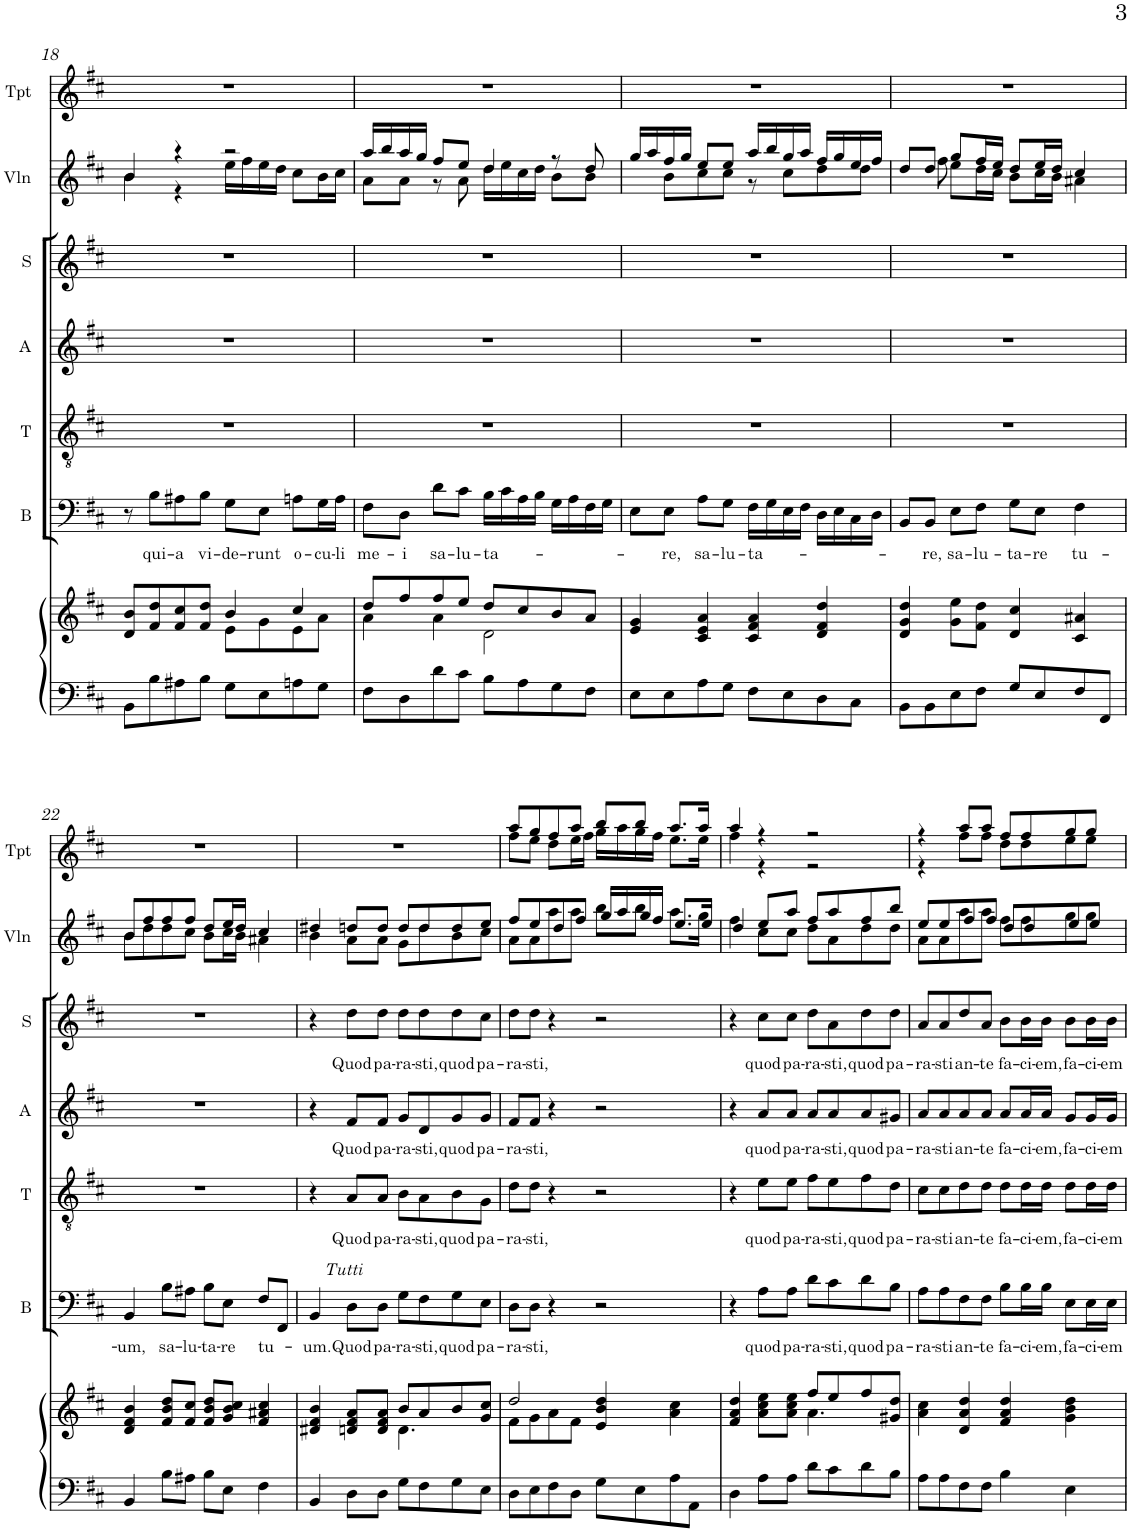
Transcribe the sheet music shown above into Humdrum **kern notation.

**kern	**kern	**kern	**text	**kern	**text	**kern	**text	**kern	**text	**kern	**kern
*part7	*part7	*part6	*part6	*part5	*part5	*part4	*part4	*part3	*part3	*part2	*part1
*staff8	*staff7	*staff6	*staff6	*staff5	*staff5	*staff4	*staff4	*staff3	*staff3	*staff2	*staff1
*I"Harpsichord	*	*I"B	*	*I"T	*	*I"A	*	*I"S	*	*I"Violin	*I"Trumpet
*I'Hpschd	*	*I'B	*	*I'T	*	*I'A	*	*I'S	*	*I'Vln	*I'Tpt
!!LO:PB:g=z
*clefF4	*clefG2	*clefF4	*	*clefGv2	*	*clefG2	*	*clefG2	*	*clefG2	*clefG2
*	*	*	*	*	*	*	*	*	*	*	*ITrd1c2
*k[f#c#]	*k[f#c#]	*k[f#c#]	*	*k[f#c#]	*	*k[f#c#]	*	*k[f#c#]	*	*k[f#c#]	*k[f#c#]
*M4/4	*M4/4	*M4/4	*	*M4/4	*	*M4/4	*	*M4/4	*	*M4/4	*M4/4
*met(c)	*met(c)	*met(c)	*	*met(c)	*	*met(c)	*	*met(c)	*	*met(c)	*met(c)
=18	=18	=18	=18	=18	=18	=18	=18	=18	=18	=18	=18
*	*^	*	*	*	*	*	*	*	*	*^	*
8BB\L	8d/ 8b/L	2ryy	8r	.	1r	.	1r	.	1r	.	4b/	4b\	1r
!	!	!	!	!LO:LY:b	!	!	!	!	!	!	!	!	!
8B\	8f#/ 8dd/	.	8B\L	qui-	.	.	.	.	.	.	.	.	.
!	!	!	!	!LO:LY:b	!	!	!	!	!	!	!	!	!
8A#X\	8f#/ 8cc#/	.	8A#X\	-a	.	.	.	.	.	.	4r	4r	.
!	!	!	!	!LO:LY:b	!	!	!	!	!	!	!	!	!
8B\J	8f#/ 8dd/J	.	8B\J	vi-	.	.	.	.	.	.	.	.	.
!	!	!	!	!LO:LY:b	!	!	!	!	!	!	!	!	!
8G\L	4b/	8e\L	8G\L	-de-	.	.	.	.	.	.	2r	16ee\LL	.
.	.	.	.	.	.	.	.	.	.	.	.	16ff#\	.
!	!	!	!	!LO:LY:b	!	!	!	!	!	!	!	!	!
8E\	.	8g\	8E\J	-runt	.	.	.	.	.	.	.	16ee\	.
.	.	.	.	.	.	.	.	.	.	.	.	16dd\JJ	.
!	!	!	!	!LO:LY:b	!	!	!	!	!	!	!	!	!
8An\	4cc#/	8e\	8An\L	o-	.	.	.	.	.	.	.	8cc#\L	.
!	!	!	!	!LO:LY:b	!	!	!	!	!	!	!	!	!
8G\J	.	8a\J	16G\L	-cu-	.	.	.	.	.	.	.	16b\L	.
!	!	!	!	!LO:LY:b	!	!	!	!	!	!	!	!	!
.	.	.	16A\JJ	-li	.	.	.	.	.	.	.	16cc#\JJ	.
=19	=19	=19	=19	=19	=19	=19	=19	=19	=19	=19	=19	=19	=19
!	!	!	!	!LO:LY:b	!	!	!	!	!	!	!	!	!
8F#\L	8dd/L	4a\	8F#\L	me-	1r	.	1r	.	1r	.	16aa/LL	8a\L	1r
.	.	.	.	.	.	.	.	.	.	.	16bb/	.	.
!	!	!	!	!LO:LY:b	!	!	!	!	!	!	!	!	!
8D\	8ff#/	.	8D\J	-i	.	.	.	.	.	.	16aa/	8a\J	.
.	.	.	.	.	.	.	.	.	.	.	16gg/JJ	.	.
!	!	!	!	!LO:LY:b	!	!	!	!	!	!	!	!	!
8d\	8ff#/	4a\	8d\L	sa-	.	.	.	.	.	.	8ff#/L	8r	.
!	!	!	!	!LO:LY:b	!	!	!	!	!	!	!	!	!
8c#\J	8ee/J	.	8c#\J	-lu-	.	.	.	.	.	.	8ee/J	8a\	.
!	!	!	!	!LO:LY:b	!	!	!	!	!	!	!	!	!
8B\L	8dd/L	2d\	16B\LL	-ta-	.	.	.	.	.	.	4dd/	16dd\LL	.
.	.	.	16c#\	.	.	.	.	.	.	.	.	16ee\	.
8A\	8cc#/	.	16A\	.	.	.	.	.	.	.	.	16cc#\	.
.	.	.	16B\JJ	.	.	.	.	.	.	.	.	16dd\JJ	.
8G\	8b/	.	16G\LL	.	.	.	.	.	.	.	8r	8b\L	.
.	.	.	16A\	.	.	.	.	.	.	.	.	.	.
8F#\J	8a/J	.	16F#\	.	.	.	.	.	.	.	8dd/	8b\J	.
.	.	.	16G\JJ	.	.	.	.	.	.	.	.	.	.
*	*v	*v	*	*	*	*	*	*	*	*	*	*	*
=20	=20	=20	=20	=20	=20	=20	=20	=20	=20	=20	=20	=20
8E\L	4e/ 4g/	8E\L	.	1r	.	1r	.	1r	.	16gg/LL	8ryy	1r
.	.	.	.	.	.	.	.	.	.	16aa/	.	.
!	!	!	!LO:LY:b	!	!	!	!	!	!	!	!	!
8E\	.	8E\J	-re,	.	.	.	.	.	.	16ff#/	8b\L	.
.	.	.	.	.	.	.	.	.	.	16gg/JJ	.	.
!	!	!	!LO:LY:b	!	!	!	!	!	!	!	!	!
8A\	4c#/ 4e/ 4a/	8A\L	sa-	.	.	.	.	.	.	8ee/L	8cc#\	.
!	!	!	!LO:LY:b	!	!	!	!	!	!	!	!	!
8G\J	.	8G\J	-lu-	.	.	.	.	.	.	8ee/J	8cc#\J	.
!	!	!	!LO:LY:b	!	!	!	!	!	!	!	!	!
8F#\L	4c#/ 4f#/ 4a/	16F#\LL	-ta-	.	.	.	.	.	.	16aa/LL	8r	.
.	.	16G\	.	.	.	.	.	.	.	16bb/	.	.
8E\	.	16E\	.	.	.	.	.	.	.	16gg/	8cc#\L	.
.	.	16F#\JJ	.	.	.	.	.	.	.	16aa/JJ	.	.
8D\	4d/ 4f#/ 4dd/	16D\LL	.	.	.	.	.	.	.	16ff#/LL	8dd\	.
.	.	16E\	.	.	.	.	.	.	.	16gg/	.	.
8C#\J	.	16C#\	.	.	.	.	.	.	.	16ee/	8dd\J	.
.	.	16D\JJ	.	.	.	.	.	.	.	16ff#/JJ	.	.
=21	=21	=21	=21	=21	=21	=21	=21	=21	=21	=21	=21	=21
8BB\L	4d/ 4g/ 4dd/	8BB/L	.	1r	.	1r	.	1r	.	8dd/L	8ryy	1r
!	!	!	!LO:LY:b	!	!	!	!	!	!	!	!	!
8BB\	.	8BB/J	-re,	.	.	.	.	.	.	8dd/J	8ff#\	.
!	!	!	!LO:LY:b	!	!	!	!	!	!	!	!	!
8E\	8g\ 8ee\L	8E\L	sa-	.	.	.	.	.	.	8gg/L	8ee\L	.
!	!	!	!LO:LY:b	!	!	!	!	!	!	!	!	!
8F#\J	8f#\ 8dd\J	8F#\J	-lu-	.	.	.	.	.	.	16ff#/L	16dd\L	.
.	.	.	.	.	.	.	.	.	.	16ee/JJ	16cc#\JJ	.
!	!	!	!LO:LY:b	!	!	!	!	!	!	!	!	!
8G/L	4d/ 4cc#/	8G\L	-ta-	.	.	.	.	.	.	8dd/L	8b\L	.
!	!	!	!LO:LY:b	!	!	!	!	!	!	!	!	!
8E/	.	8E\J	-re	.	.	.	.	.	.	16ee/L	16cc#\L	.
.	.	.	.	.	.	.	.	.	.	16dd/JJ	16b\JJ	.
!	!	!	!LO:LY:b	!	!	!	!	!	!	!	!	!
8F#/	4c#/ 4a#X/	4F#\	tu-	.	.	.	.	.	.	4cc#/	4a#X\	.
8FF#/J	.	.	.	.	.	.	.	.	.	.	.	.
!!LO:LB:g=z
=22	=22	=22	=22	=22	=22	=22	=22	=22	=22	=22	=22	=22
!	!	!	!LO:LY:b	!	!	!	!	!	!	!	!	!
4BB/	4d/ 4f#/ 4b/	4BB/	-um,	1r	.	1r	.	1r	.	8b/L	8b\L	1r
.	.	.	.	.	.	.	.	.	.	8ff#/	8dd\	.
!	!	!	!LO:LY:b	!	!	!	!	!	!	!	!	!
8B\L	8f#/ 8b/ 8dd/L	8B\L	sa-	.	.	.	.	.	.	8ff#/	8dd\	.
!	!	!	!LO:LY:b	!	!	!	!	!	!	!	!	!
8A#X\J	8f#/ 8cc#/J	8A#X\J	-lu-	.	.	.	.	.	.	8ff#/J	8cc#\J	.
!	!	!	!LO:LY:b	!	!	!	!	!	!	!	!	!
8B\L	8f#/ 8b/ 8dd/L	8B\L	-ta-	.	.	.	.	.	.	8dd/L	8b\L	.
!	!	!	!LO:LY:b	!	!	!	!	!	!	!	!	!
8E\J	8g/ 8b/ 8cc#/J	8E\J	-re	.	.	.	.	.	.	16ee/L	16cc#\L	.
.	.	.	.	.	.	.	.	.	.	16dd/JJ	16b\JJ	.
!	!	!	!LO:LY:b	!	!	!	!	!	!	!	!	!
4F#\	4f#/ 4a#X/ 4cc#/	8F#/L	tu-	.	.	.	.	.	.	4cc#/	4a#X\	.
.	.	8FF#/J	.	.	.	.	.	.	.	.	.	.
=23	=23	=23	=23	=23	=23	=23	=23	=23	=23	=23	=23	=23
*	*^	*	*	*	*	*	*	*	*	*	*	*
!	!	!	!	!LO:LY:b	!	!	!	!	!	!	!	!	!
4BB/	4d#X/ 4f#/ 4b/	2ryy	4BB/	-um.	4r	.	4r	.	4r	.	4dd#X/	4b\	1r
!	!	!	!LO:TX:a:i:t=Tutti	!	!	!	!	!	!	!	!	!	!
!	!	!	!	!LO:LY:b	!	!LO:LY:b	!	!LO:LY:b	!	!LO:LY:b	!	!	!
8D\L	8dn/ 8f#/ 8a/L	.	8D\L	Quod	8A/L	Quod	8f#/L	Quod	8dd\L	Quod	8ddn/L	8a\L	.
!	!	!	!	!LO:LY:b	!	!LO:LY:b	!	!LO:LY:b	!	!LO:LY:b	!	!	!
8D\J	8d/ 8f#/ 8a/J	.	8D\J	pa-	8A/J	pa-	8f#/J	pa-	8dd\J	pa-	8dd/J	8a\J	.
!	!	!	!	!LO:LY:b	!	!LO:LY:b	!	!LO:LY:b	!	!LO:LY:b	!	!	!
8G\L	8b/L	4.d\	8G\L	-ra-	8B\L	-ra-	8g/L	-ra-	8dd\L	-ra-	8dd/L	8g\L	.
!	!	!	!	!LO:LY:b	!	!LO:LY:b	!	!LO:LY:b	!	!LO:LY:b	!	!	!
8F#\	8a/	.	8F#\	-sti,	8A\	-sti,	8d/	-sti,	8dd\	-sti,	8dd/	8dd\	.
!	!	!	!	!LO:LY:b	!	!LO:LY:b	!	!LO:LY:b	!	!LO:LY:b	!	!	!
8G\	8b/	.	8G\	quod	8B\	quod	8g/	quod	8dd\	quod	8dd/	8b\	.
!	!	!	!	!LO:LY:b	!	!LO:LY:b	!	!LO:LY:b	!	!LO:LY:b	!	!	!
8E\J	8g/ 8cc#/J	8ryy	8E\J	pa-	8G\J	pa-	8g/J	pa-	8cc#\J	pa-	8ee/J	8cc#\J	.
=24	=24	=24	=24	=24	=24	=24	=24	=24	=24	=24	=24	=24	=24
!	!	!	!	!LO:LY:b	!	!LO:LY:b	!	!LO:LY:b	!	!LO:LY:b	!	!	!
*	*	*	*	*	*	*	*	*	*	*	*	*	*^
8D\L	2dd/	8f#\L	8D\L	-ra-	8d\L	-ra-	8f#/L	-ra-	8dd\L	-ra-	8ff#/L	8a\L	8aa/L	8ff#\L
!	!	!	!	!LO:LY:b	!	!LO:LY:b	!	!LO:LY:b	!	!LO:LY:b	!	!	!	!
8E\	.	8g\	8D\J	-sti,	8d\J	-sti,	8f#/J	-sti,	8dd\J	-sti,	8ee/	8a\	8gg/	8ee\J
8F#\	.	8a\	4r	.	4r	.	4r	.	4r	.	8dd/	8aa\	8ff#/	8dd\L
8D\J	.	8f#\J	.	.	.	.	.	.	.	.	8ff#/J	8aa\J	8aa/J	16ee\L
.	.	.	.	.	.	.	.	.	.	.	.	.	.	16ff#\JJ
8G\L	4e/ 4b/ 4dd/	2ryy	2r	.	2r	.	2r	.	2r	.	16gg/LL	8bb\L	8bb/L	16gg\LL
.	.	.	.	.	.	.	.	.	.	.	16aa/	.	.	16aa\
8E\	.	.	.	.	.	.	.	.	.	.	16gg/	8bb\J	8bb/J	16gg\
.	.	.	.	.	.	.	.	.	.	.	16ff#/JJ	.	.	16ff#\JJ
8A\	4a\ 4cc#\	.	.	.	.	.	.	.	.	.	8.ee/L	8.aa\L	8.aa/L	8.ee\L
8AA\J	.	.	.	.	.	.	.	.	.	.	.	.	.	.
.	.	.	.	.	.	.	.	.	.	.	16ee/Jk	16gg\Jk	16aa/Jk	16ee\Jk
=25	=25	=25	=25	=25	=25	=25	=25	=25	=25	=25	=25	=25	=25	=25
4D\	4f#/ 4a/ 4dd/	2ryy	4r	.	4r	.	4r	.	4r	.	4dd/	4ff#\	4aa/	4ff#\
!	!	!	!	!LO:LY:b	!	!LO:LY:b	!	!LO:LY:b	!	!LO:LY:b	!	!	!	!
8A\L	8a\ 8cc#\ 8ee\L	.	8A\L	quod	8e\L	quod	8a/L	quod	8cc#\L	quod	8ee/L	8cc#\L	4r	4r
!	!	!	!	!LO:LY:b	!	!LO:LY:b	!	!LO:LY:b	!	!LO:LY:b	!	!	!	!
8A\J	8a\ 8cc#\ 8ee\J	.	8A\J	pa-	8e\J	pa-	8a/J	pa-	8cc#\J	pa-	8aa/J	8cc#\J	.	.
!	!	!	!	!LO:LY:b	!	!LO:LY:b	!	!LO:LY:b	!	!LO:LY:b	!	!	!	!
8d\L	8ff#/L	4.a\	8d\L	-ra-	8f#\L	-ra-	8a/L	-ra-	8dd\L	-ra-	8ff#/L	8dd\L	2r	2r
!	!	!	!	!LO:LY:b	!	!LO:LY:b	!	!LO:LY:b	!	!LO:LY:b	!	!	!	!
8c#\	8ee/	.	8c#\	-sti,	8e\	-sti,	8a/	-sti,	8a\	-sti,	8aa/	8a\	.	.
!	!	!	!	!LO:LY:b	!	!LO:LY:b	!	!LO:LY:b	!	!LO:LY:b	!	!	!	!
8d\	8ff#/	.	8d\	quod	8f#\	quod	8a/	quod	8dd\	quod	8ff#/	8dd\	.	.
!	!	!	!	!LO:LY:b	!	!LO:LY:b	!	!LO:LY:b	!	!LO:LY:b	!	!	!	!
8B\J	8g#X/ 8dd/J	8ryy	8B\J	pa-	8d\J	pa-	8g#X/J	pa-	8dd\J	pa-	8bb/J	8dd\J	.	.
=26	=26	=26	=26	=26	=26	=26	=26	=26	=26	=26	=26	=26	=26	=26
!	!	!	!	!LO:LY:b	!	!LO:LY:b	!	!LO:LY:b	!	!LO:LY:b	!	!	!	!
*	*v	*v	*	*	*	*	*	*	*	*	*	*	*	*
8A\L	4a\ 4cc#\	8A\L	-ra-	8c#\L	-ra-	8a/L	-ra-	8a/L	-ra-	8ee/L	8a\L	4r	4r
!	!	!	!LO:LY:b	!	!LO:LY:b	!	!LO:LY:b	!	!LO:LY:b	!	!	!	!
8A\	.	8A\	-sti	8c#\	-sti	8a/	-sti	8a/	-sti	8ee/	8a\	.	.
!	!	!	!LO:LY:b	!	!LO:LY:b	!	!LO:LY:b	!	!LO:LY:b	!	!	!	!
8F#\	4d/ 4a/ 4dd/	8F#\	an-	8d\	an-	8a/	an-	8dd/	an-	8ff#/	8aa\	8aa/L	8ff#\L
!	!	!	!LO:LY:b	!	!LO:LY:b	!	!LO:LY:b	!	!LO:LY:b	!	!	!	!
8F#\J	.	8F#\J	-te	8d\J	-te	8a/J	-te	8a/J	-te	8ff#/J	8aa\J	8aa/J	8ff#\J
!	!	!	!LO:LY:b	!	!LO:LY:b	!	!LO:LY:b	!	!LO:LY:b	!	!	!	!
4B\	4f#/ 4a/ 4dd/	8B\L	fa-	8d\L	fa-	8a/L	fa-	8b\L	fa-	8dd/L	8ff#\L	8ff#/L	8dd\L
!	!	!	!LO:LY:b	!	!LO:LY:b	!	!LO:LY:b	!	!LO:LY:b	!	!	!	!
.	.	16B\L	-ci-	16d\L	-ci-	16a/L	-ci-	16b\L	-ci-	8dd/	8ff#\	8ff#/	8dd\
!	!	!	!LO:LY:b	!	!LO:LY:b	!	!LO:LY:b	!	!LO:LY:b	!	!	!	!
.	.	16B\JJ	-em,	16d\JJ	-em,	16a/JJ	-em,	16b\JJ	-em,	.	.	.	.
!	!	!	!LO:LY:b	!	!LO:LY:b	!	!LO:LY:b	!	!LO:LY:b	!	!	!	!
4E\	4g\ 4b\ 4dd\	8E\L	fa-	8d\L	fa-	8g/L	fa-	8b\L	fa-	8ee/	8gg\	8gg/	8ee\
!	!	!	!LO:LY:b	!	!LO:LY:b	!	!LO:LY:b	!	!LO:LY:b	!	!	!	!
.	.	16E\L	-ci-	16d\L	-ci-	16g/L	-ci-	16b\L	-ci-	8ee/J	8gg\J	8gg/J	8ee\J
!	!	!	!LO:LY:b	!	!LO:LY:b	!	!LO:LY:b	!	!LO:LY:b	!	!	!	!
.	.	16E\JJ	-em	16d\JJ	-em	16g/JJ	-em	16b\JJ	-em	.	.	.	.
*	*	*	*	*	*	*	*	*	*	*v	*v	*	*
*	*	*	*	*	*	*	*	*	*	*	*v	*v
=	=	=	=	=	=	=	=	=	=	=	=
*-	*-	*-	*-	*-	*-	*-	*-	*-	*-	*-	*-
